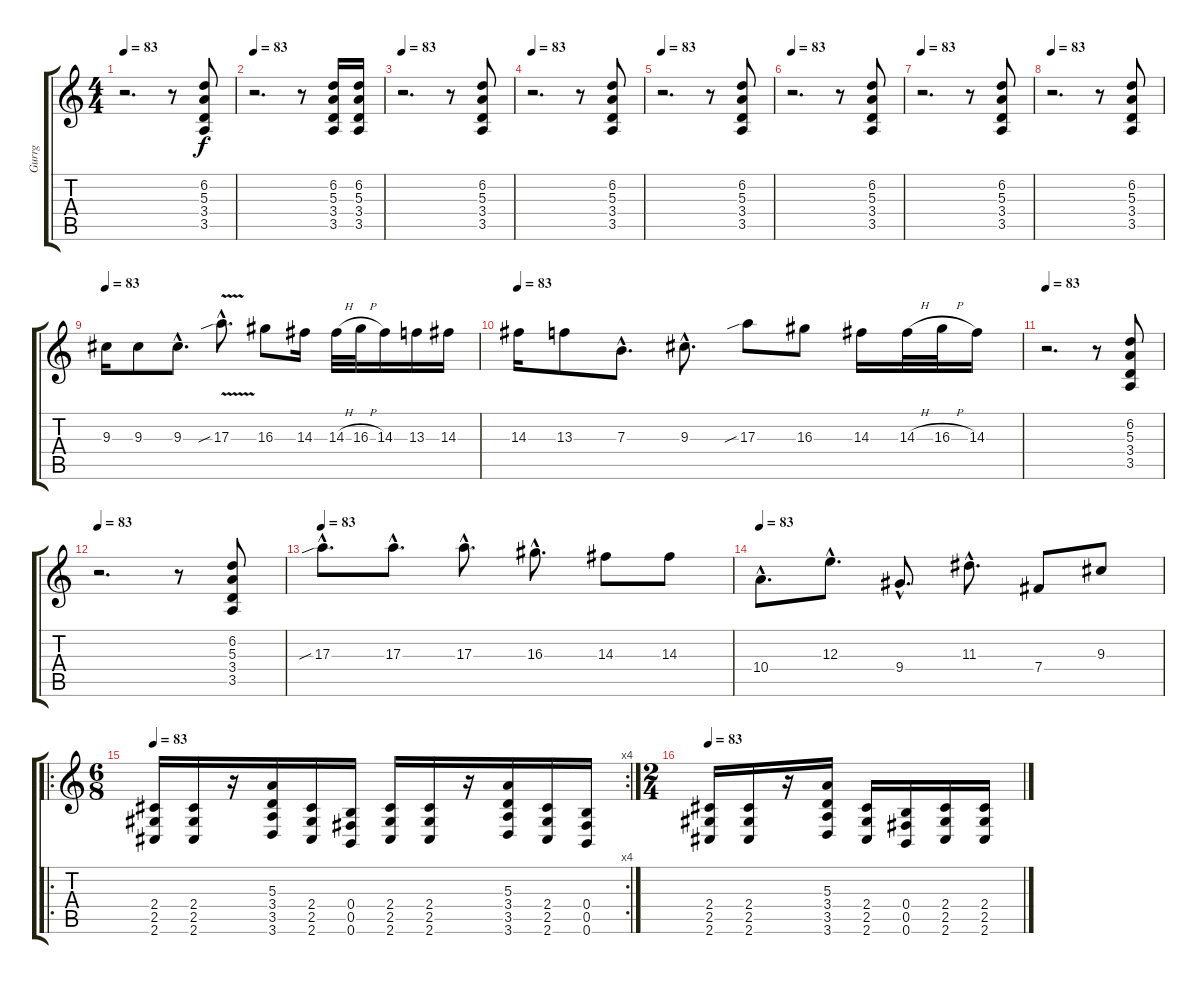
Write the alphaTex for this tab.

\track ("Gurrg" "Gurrg") {instrument overdrivenguitar}
\staff {score tabs}
\tuning (Db4 Ab3 E3 B2 Gb2 B1) {hide}
\ts (4 4)
\tempo 83
\clef g2
\ks c
r.2{d dy f instrument electricguitarclean} r.8 (6.2 5.3 3.4 3.5).8 |
\tempo 83
r.2{d instrument electricguitarclean} r.8 (6.2 5.3 3.4 3.5).16 (6.2 5.3 3.4 3.5).16 |
\tempo 83
r.2{d instrument electricguitarclean} r.8 (6.2 5.3 3.4 3.5).8 |
\tempo 83
r.2{d instrument electricguitarclean} r.8 (6.2 5.3 3.4 3.5).8 |
\tempo 83
r.2{d instrument electricguitarclean} r.8 (6.2 5.3 3.4 3.5).8 |
\tempo 83
r.2{d instrument electricguitarclean} r.8 (6.2 5.3 3.4 3.5).8 |
\tempo 83
r.2{d instrument electricguitarclean} r.8 (6.2 5.3 3.4 3.5).8 |
\tempo 83
r.2{d instrument electricguitarclean} r.8 (6.2 5.3 3.4 3.5).8 |
\tempo 83
9.3.16{instrument electricguitarclean} 9.3.8 9.3{hac}.8{d} 17.3{v sib hac}.8{d} 16.3.8 14.3.16 14.3{h}.32 16.3{h}.32 14.3.16 13.3.16 14.3.16 |
\tempo 83
14.3.16{instrument electricguitarclean} 13.3.8 7.3{hac}.8{d} 9.3{hac}.8{d} 17.3{sib}.8 16.3.8 14.3.16 14.3{h}.32 16.3{h}.32 14.3.16 |
\tempo 83
r.2{d instrument electricguitarclean} r.8 (6.2 5.3 3.4 3.5).8 |
\tempo 83
r.2{d instrument electricguitarclean} r.8 (6.2 5.3 3.4 3.5).8 |
\tempo 83
17.3{sib hac}.8{d instrument electricguitarclean} 17.3{hac}.8{d} 17.3{hac}.8{d} 16.3{hac}.8{d} 14.3.8 14.3.8 |
\tempo 83
10.4{hac}.8{d instrument electricguitarclean} 12.3{hac}.8{d} 9.4{hac}.8{d} 11.3{hac}.8{d} 7.4.8 9.3.8 |
\ro
\rc 4
\ts (6 8)
\tempo 83
(2.4 2.5 2.6).16{instrument overdrivenguitar} (2.4 2.5 2.6).16 r.16 (5.3 3.4 3.5 3.6).16 (2.4 2.5 2.6).16 (0.4 0.5 0.6).16 (2.4 2.5 2.6).16 (2.4 2.5 2.6).16 r.16 (5.3 3.4 3.5 3.6).16 (2.4 2.5 2.6).16 (0.4 0.5 0.6).16 |
\ts (2 4)
\tempo 83
(2.4 2.5 2.6).16 (2.4 2.5 2.6).16 r.16 (5.3 3.4 3.5 3.6).16 (2.4 2.5 2.6).16 (0.4 0.5 0.6).16 (2.4 2.5 2.6).16 (2.4 2.5 2.6).16
